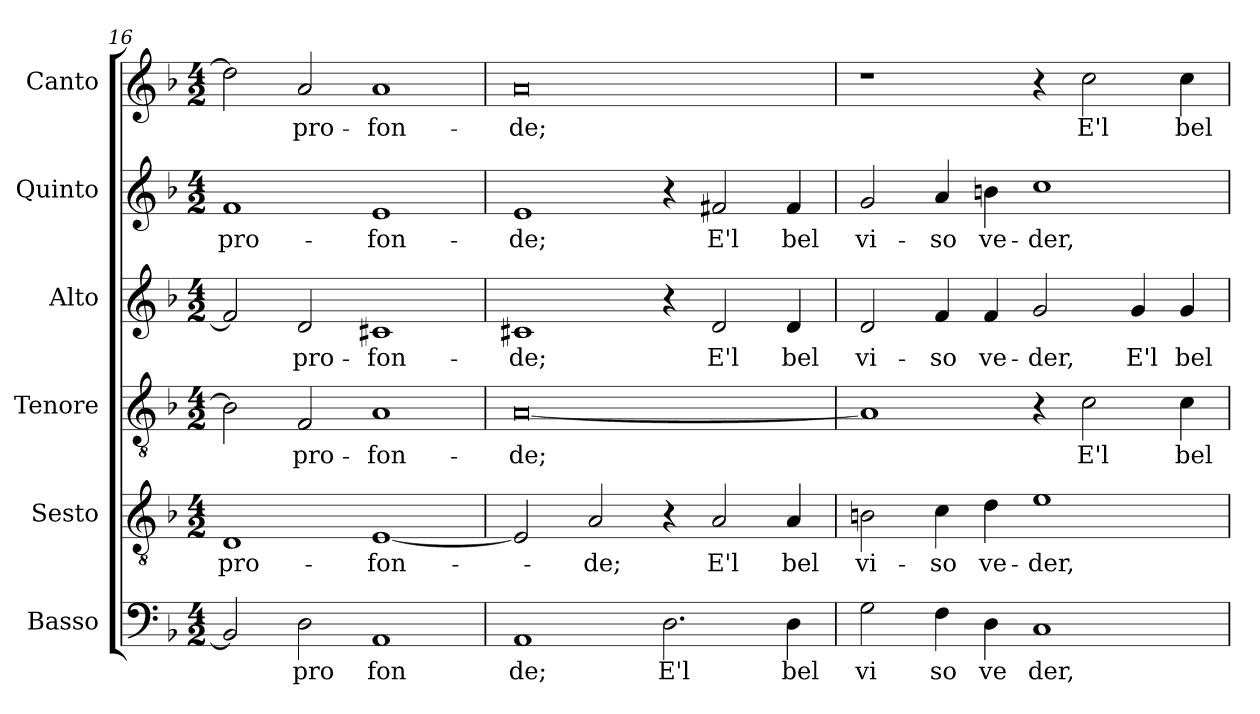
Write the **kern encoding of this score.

**kern	**text	**kern	**text	**kern	**text	**kern	**text	**kern	**text	**kern	**text
*part6	*part6	*part5	*part5	*part4	*part4	*part3	*part3	*part2	*part2	*part1	*part1
*staff6	*staff6	*staff5	*staff5	*staff4	*staff4	*staff3	*staff3	*staff2	*staff2	*staff1	*staff1
*I"Basso	*	*I"Sesto	*	*I"Tenore	*	*I"Alto	*	*I"Quinto	*	*I"Canto	*
*I'Basso	*	*I'Sesto	*	*I'Tenore	*	*I'Alto	*	*I'Quinto	*	*I'Canto	*
*clefF4	*	*clefGv2	*	*clefGv2	*	*clefG2	*	*clefG2	*	*clefG2	*
*k[b-]	*	*k[b-]	*	*k[b-]	*	*k[b-]	*	*k[b-]	*	*k[b-]	*
*F:	*	*F:	*	*F:	*	*F:	*	*F:	*	*F:	*
*M4/2	*	*M4/2	*	*M4/2	*	*M4/2	*	*M4/2	*	*M4/2	*
=16	=16	=16	=16	=16	=16	=16	=16	=16	=16	=16	=16
!	!	!	!LO:LY:b:cj	!	!	!	!	!	!LO:LY:b:cj	!	!
2BB-/]	.	1D	pro-	2B-\]	.	2f/]	.	1f	pro-	2dd\]	.
!	!LO:LY:b:cj	!	!	!	!LO:LY:b:cj	!	!LO:LY:b:cj	!	!	!	!LO:LY:b:cj
2D\	pro	.	.	2F/	pro-	2d/	pro-	.	.	2a/	pro-
!	!LO:LY:b:cj	!	!LO:LY:b:cj	!	!LO:LY:b:cj	!	!LO:LY:b:cj	!	!LO:LY:b:cj	!	!LO:LY:b:cj
1AA	fon	[<1E	-fon-	1A	-fon-	1c#X	-fon-	1e	-fon-	1a	-fon-
=17	=17	=17	=17	=17	=17	=17	=17	=17	=17	=17	=17
!	!LO:LY:b:cj	!	!	!	!LO:LY:b:cj	!	!LO:LY:b:cj	!	!LO:LY:b:cj	!	!LO:LY:b:cj
1AA	de;	2E/]	.	[<0A	-de;	1c#X	-de;	1e	-de;	0a	-de;
!	!	!	!LO:LY:b:cj	!	!	!	!	!	!	!	!
.	.	2A/	-de;	.	.	.	.	.	.	.	.
!	!LO:LY:b:cj	!	!	!	!	!	!	!	!	!	!
2.D\	E'l	4r	.	.	.	4r	.	4r	.	.	.
!	!	!	!LO:LY:b:cj	!	!	!	!LO:LY:b:cj	!	!LO:LY:b:cj	!	!
.	.	2A/	E'l	.	.	2d/	E'l	2f#X/	E'l	.	.
!	!LO:LY:b:cj	!	!LO:LY:b:cj	!	!	!	!LO:LY:b:cj	!	!LO:LY:b:cj	!	!
4D\	bel	4A/	bel	.	.	4d/	bel	4f#/	bel	.	.
=18	=18	=18	=18	=18	=18	=18	=18	=18	=18	=18	=18
!	!LO:LY:b:cj	!	!LO:LY:b:cj	!	!	!	!LO:LY:b:cj	!	!LO:LY:b:cj	!	!
2G\	vi	2Bn\	vi-	1A]	.	2d/	vi-	2g/	vi-	1r	.
!	!LO:LY:b:cj	!	!LO:LY:b:cj	!	!	!	!LO:LY:b:cj	!	!LO:LY:b:cj	!	!
4F\	so	4c\	-so	.	.	4f/	-so	4a/	-so	.	.
!	!LO:LY:b:cj	!	!LO:LY:b:cj	!	!	!	!LO:LY:b:cj	!	!LO:LY:b:cj	!	!
4D\	ve	4d\	ve-	.	.	4f/	ve-	4bn\	ve-	.	.
!	!LO:LY:b:cj	!	!LO:LY:b:cj	!	!	!	!LO:LY:b:cj	!	!LO:LY:b:cj	!	!
1C	der,	1e	-der,	4r	.	2g/	-der,	1cc	-der,	4r	.
!	!	!	!	!	!LO:LY:b:cj	!	!	!	!	!	!LO:LY:b:cj
.	.	.	.	2c\	E'l	.	.	.	.	2cc\	E'l
!	!	!	!	!	!	!	!LO:LY:b:cj	!	!	!	!
.	.	.	.	.	.	4g/	E'l	.	.	.	.
!	!	!	!	!	!LO:LY:b:cj	!	!LO:LY:b:cj	!	!	!	!LO:LY:b:cj
.	.	.	.	4c\	bel	4g/	bel	.	.	4cc\	bel
=	=	=	=	=	=	=	=	=	=	=	=
*-	*-	*-	*-	*-	*-	*-	*-	*-	*-	*-	*-
